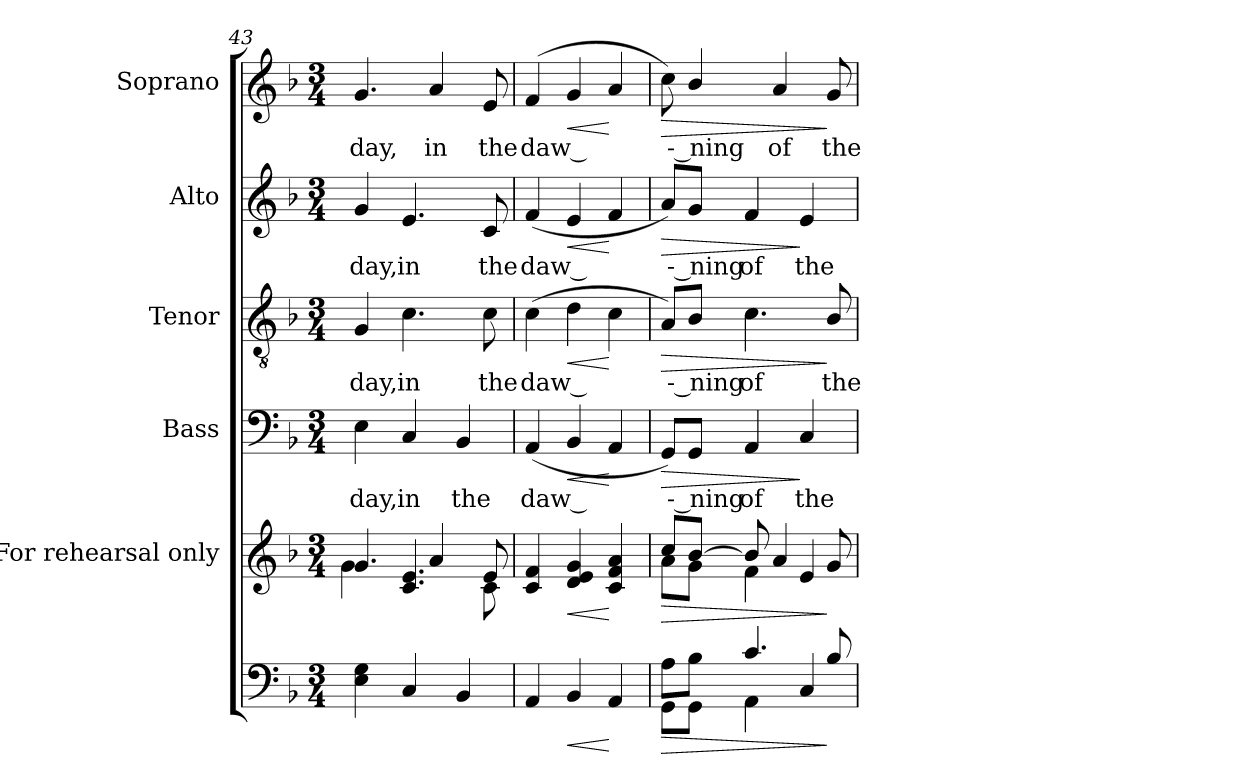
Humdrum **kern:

**kern	**dynam	**kern	**dynam	**kern	**text	**dynam	**kern	**text	**dynam	**kern	**text	**dynam	**kern	**text	**dynam
*part6	*part6	*part5	*part5	*part4	*part4	*part4	*part3	*part3	*part3	*part2	*part2	*part2	*part1	*part1	*part1
*staff6	*staff6	*staff5	*staff5	*staff4	*staff4	*staff4	*staff3	*staff3	*staff3	*staff2	*staff2	*staff2	*staff1	*staff1	*staff1
*	*	*I"For  rehearsal  only	*	*I"Bass	*	*	*I"Tenor	*	*	*I"Alto	*	*	*I"Soprano	*	*
*	*	*	*	*I'B	*	*	*I'T	*	*	*I'A	*	*	*I'S	*	*
*clefF4	*	*clefG2	*	*clefF4	*	*	*clefGv2	*	*	*clefG2	*	*	*clefG2	*	*
*	*	*	*	*	*	*	*ITrd7c12	*	*	*	*	*	*	*	*
*k[b-]	*	*k[b-]	*	*k[b-]	*	*	*k[b-]	*	*	*k[b-]	*	*	*k[b-]	*	*
*F:	*	*F:	*	*F:	*	*	*F:	*	*	*F:	*	*	*F:	*	*
*M3/4	*	*M3/4	*	*M3/4	*	*	*M3/4	*	*	*M3/4	*	*	*M3/4	*	*
=43	=43	=43	=43	=43	=43	=43	=43	=43	=43	=43	=43	=43	=43	=43	=43
*	*	*^	*	*	*	*	*	*	*	*	*	*	*	*	*
!	!	!	!	!	!	!LO:LY:b:color=#000000	!	!	!	!	!	!	!	!	!	!
!	!	!	!	!	!	!	!	!	!LO:LY:b:color=#000000	!	!	!	!	!	!	!
!	!	!	!	!	!	!	!	!	!	!	!	!LO:LY:b:color=#000000	!	!	!	!
!	!	!	!	!	!	!	!	!	!	!	!	!	!	!	!LO:LY:b:color=#000000	!
4Ei\ 4Gi	.	4.gi/	4gi\	.	4Ei\	day,	.	4GGi/	day,	.	4gi/	day,	.	4.gi/	day,	.
!	!	!	!	!	!	!LO:LY:b:color=#000000	!	!	!	!	!	!	!	!	!	!
!	!	!	!	!	!	!	!	!	!LO:LY:b:color=#000000	!	!	!	!	!	!	!
!	!	!	!	!	!	!	!	!	!	!	!	!LO:LY:b:color=#000000	!	!	!	!
4Ci/	.	.	4.ci/ 4.ei	.	4Ci/	in	.	4.Ci\	in	.	4.ei/	in	.	.	.	.
!	!	!	!	!	!	!	!	!	!	!	!	!	!	!	!LO:LY:b:color=#000000	!
.	.	4ai/	.	.	.	.	.	.	.	.	.	.	.	4ai/	in	.
!	!	!	!	!	!	!LO:LY:b:color=#000000	!	!	!	!	!	!	!	!	!	!
4BB-i/	.	.	.	.	4BB-i/	the	.	.	.	.	.	.	.	.	.	.
!	!	!	!	!	!	!	!	!	!LO:LY:b:color=#000000	!	!	!	!	!	!	!
!	!	!	!	!	!	!	!	!	!	!	!	!LO:LY:b:color=#000000	!	!	!	!
!	!	!	!	!	!	!	!	!	!	!	!	!	!	!	!LO:LY:b:color=#000000	!
.	.	8ei/	8ci\	.	.	.	.	8Ci\	the	.	8ci/	the	.	8ei/	the	.
*	*	*v	*v	*	*	*	*	*	*	*	*	*	*	*	*	*
=44	=44	=44	=44	=44	=44	=44	=44	=44	=44	=44	=44	=44	=44	=44	=44
*	*	*^	*	*	*	*	*	*	*	*	*	*	*	*	*
!	!	!	!	!	!	!LO:LY:b:color=#000000	!	!	!	!	!	!	!	!	!	!
*	*	*v	*v	*	*	*	*	*	*	*	*	*	*	*	*	*
*	*	*^	*	*	*	*	*	*	*	*	*	*	*	*	*
!	!	!	!	!	!	!	!	!	!LO:LY:b:color=#000000	!	!	!	!	!	!	!
*	*	*v	*v	*	*	*	*	*	*	*	*	*	*	*	*	*
*	*	*^	*	*	*	*	*	*	*	*	*	*	*	*	*
!	!	!	!	!	!	!	!	!	!	!	!	!LO:LY:b:color=#000000	!	!	!	!
*	*	*v	*v	*	*	*	*	*	*	*	*	*	*	*	*	*
*	*	*^	*	*	*	*	*	*	*	*	*	*	*	*	*
!	!	!	!	!	!	!	!	!	!	!	!	!	!	!	!LO:LY:b:color=#000000	!
*	*	*v	*v	*	*	*	*	*	*	*	*	*	*	*	*	*
4AAi/	.	4ci/ 4fi	.	(4AAi/	daw --	.	(4Ci\	daw --	.	(4fi/	daw --	.	(4fi/	daw --	.
!	!LO:HP:b	!	!LO:HP:b	!	!	!LO:HP:b	!	!	!LO:HP:b	!	!	!LO:HP:b	!	!	!LO:HP:b
4BB-i/	<	4di/ 4ei 4gi	<	4BB-i/	.	<	4Di\	.	<	4ei/	.	<	4gi/	.	<
4AAi/	[	4ci/ 4fi 4ai	[	4AAi/	.	[	4Ci\	.	[	4fi/	.	[	4ai/	.	[
=45	=45	=45	=45	=45	=45	=45	=45	=45	=45	=45	=45	=45	=45	=45	=45
!	!LO:HP:b	!	!LO:HP:b	!	!	!LO:HP:b	!	!	!LO:HP:b	!	!	!LO:HP:b	!	!	!LO:HP:b
*^	*	*^	*	*	*	*	*	*	*	*	*	*	*	*	*
8Ai\L	8GGi\L	>	8cci/L	8ai\L	>	8GGi/L)	.	>	8AAi/L)	.	>	8ai/L)	.	>	8cci\)	.	>
!	!	!	!	!	!	!	!LO:LY:b:color=#000000	!	!	!	!	!	!	!	!	!	!
!	!	!	!	!	!	!	!	!	!	!LO:LY:b:color=#000000	!	!	!	!	!	!	!
!	!	!	!	!	!	!	!	!	!	!	!	!	!LO:LY:b:color=#000000	!	!	!	!
!	!	!	!	!	!	!	!	!	!	!	!	!	!	!	!	!LO:LY:b:color=#000000	!
8B-i\J	8GGi\J	.	[8b-i/J	8gi\J	.	8GGi/J	-- ning	.	8BB-i/J	-- ning	.	8gi/J	-- ning	.	4b-i/	-- ning	.
!	!	!	!	!	!	!	!LO:LY:b:color=#000000	!	!	!	!	!	!	!	!	!	!
!	!	!	!	!	!	!	!	!	!	!LO:LY:b:color=#000000	!	!	!	!	!	!	!
!	!	!	!	!	!	!	!	!	!	!	!	!	!LO:LY:b:color=#000000	!	!	!	!
4.ci/	4AAi\	.	8b-i/]	4fi\	.	4AAi/	of	.	4.Ci\	of	.	4fi/	of	.	.	.	.
!	!	!	!	!	!	!	!	!	!	!	!	!	!	!	!	!LO:LY:b:color=#000000	!
.	.	.	4ai/	.	.	.	.	.	.	.	.	.	.	.	4ai/	of	.
!	!	!	!	!	!	!	!LO:LY:b:color=#000000	!	!	!	!	!	!	!	!	!	!
!	!	!	!	!	!	!	!	!	!	!	!	!	!LO:LY:b:color=#000000	!	!	!	!
.	4Ci/	.	.	4ei/	.	4Ci/	the	]	.	.	.	4ei/	the	]	.	.	.
!	!	!	!	!	!	!	!	!	!	!LO:LY:b:color=#000000	!	!	!	!	!	!	!
!	!	!	!	!	!	!	!	!	!	!	!	!	!	!	!	!LO:LY:b:color=#000000	!
8B-i/	.	]	8gi/	.	]	.	.	.	8BB-i/	the	]	.	.	.	8gi/	the	]
*v	*v	*	*	*	*	*	*	*	*	*	*	*	*	*	*	*	*
*	*	*v	*v	*	*	*	*	*	*	*	*	*	*	*	*	*
=	=	=	=	=	=	=	=	=	=	=	=	=	=	=	=
*-	*-	*-	*-	*-	*-	*-	*-	*-	*-	*-	*-	*-	*-	*-	*-
